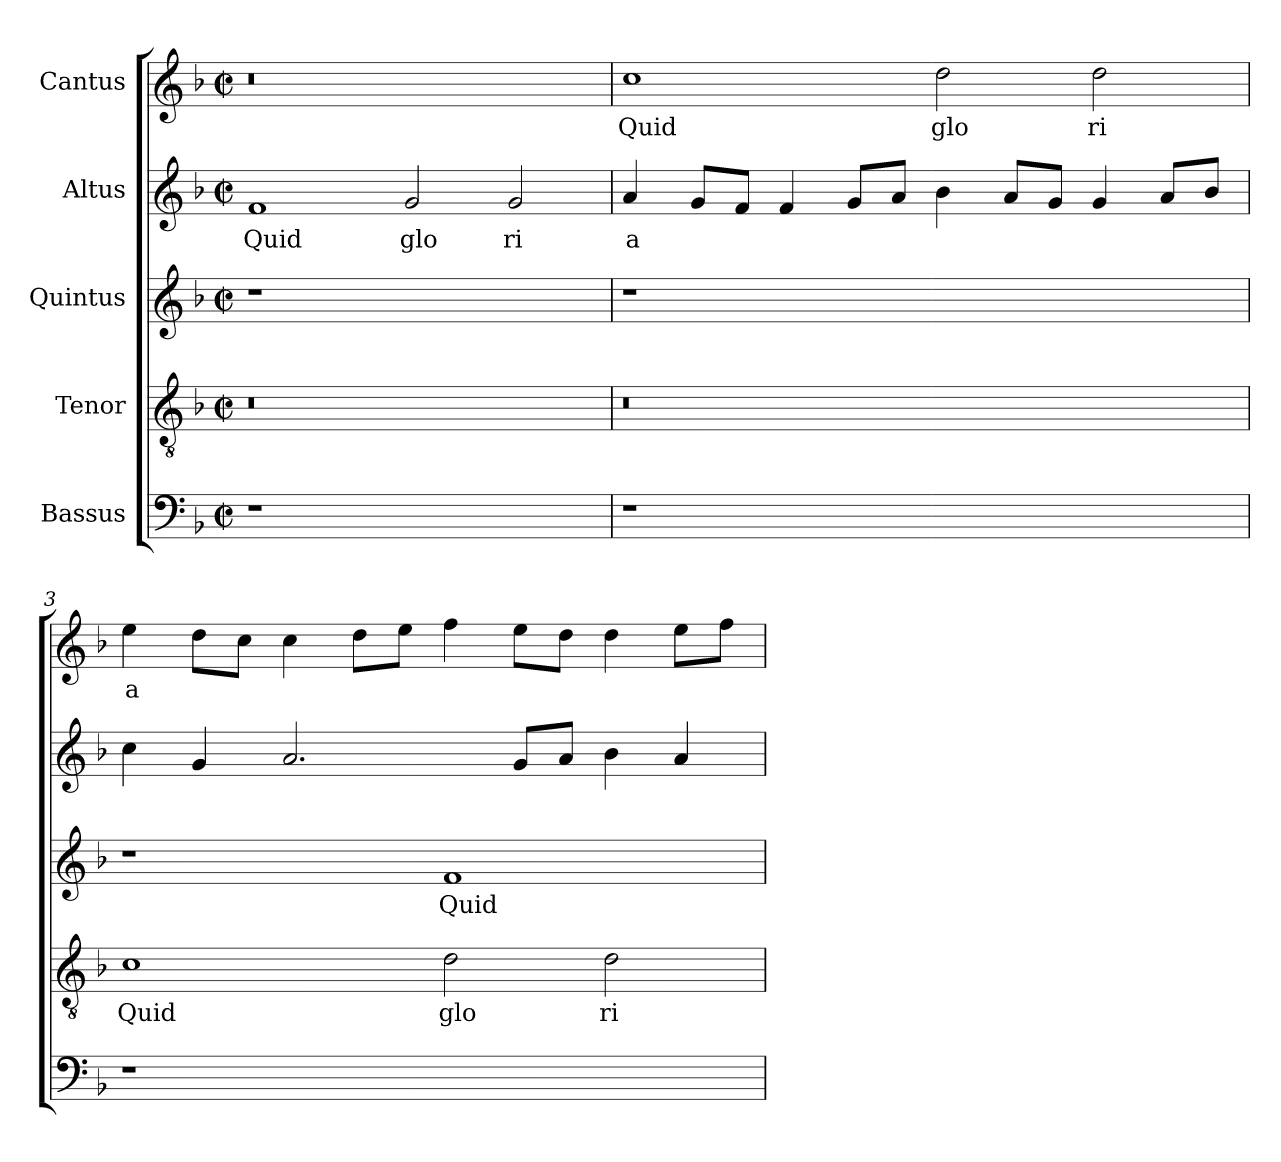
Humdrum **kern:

**kern	**kern	**text	**kern	**text	**kern	**text	**kern	**text
*part5	*part4	*part4	*part3	*part3	*part2	*part2	*part1	*part1
*staff5	*staff4	*staff4	*staff3	*staff3	*staff2	*staff2	*staff1	*staff1
*I"Bassus	*I"Tenor	*	*I"Quintus	*	*I"Altus	*	*I"Cantus	*
!!LO:PB:g=z
*stria5	*stria5	*	*stria5	*	*stria5	*	*stria5	*
*clefF4	*clefGv2	*	*clefG2	*	*clefG2	*	*clefG2	*
*k[b-]	*k[b-]	*	*k[b-]	*	*k[b-]	*	*k[b-]	*
*F:	*F:	*	*F:	*	*F:	*	*F:	*
*M2/2	*M2/2	*	*M2/2	*	*M2/2	*	*M2/2	*
*met(c|)	*met(c|)	*	*met(c|)	*	*met(c|)	*	*met(c|)	*
=1	=1	=1	=1	=1	=1	=1	=1	=1
!	!	!	!	!	!	!LO:LY:b:cj	!	!
1r	0r	.	1r	.	1f	Quid	0r	.
!	!	!	!	!	!	!LO:LY:b:cj	!	!
1ryy	.	.	1ryy	.	2g/	glo	.	.
!	!	!	!	!	!	!LO:LY:b:cj	!	!
.	.	.	.	.	2g/	ri	.	.
=2	=2	=2	=2	=2	=2	=2	=2	=2
!	!	!	!	!	!	!LO:LY:b:cj	!	!LO:LY:b:cj
1r	0r	.	1r	.	4a/	a	1cc	Quid
!	!	!	!	!	!	!LO:LY:b:cj	!	!
.	.	.	.	.	8g/L	.	.	.
!	!	!	!	!	!	!LO:LY:b:cj	!	!
.	.	.	.	.	8f/J	.	.	.
!	!	!	!	!	!	!LO:LY:b:cj	!	!
.	.	.	.	.	4f/	.	.	.
!	!	!	!	!	!	!LO:LY:b:cj	!	!
.	.	.	.	.	8g/L	.	.	.
!	!	!	!	!	!	!LO:LY:b:cj	!	!
.	.	.	.	.	8a/J	.	.	.
!	!	!	!	!	!	!LO:LY:b:cj	!	!LO:LY:b:cj
1ryy	.	.	1ryy	.	4b-\	.	2dd\	glo
!	!	!	!	!	!	!LO:LY:b:cj	!	!
.	.	.	.	.	8a/L	.	.	.
!	!	!	!	!	!	!LO:LY:b:cj	!	!
.	.	.	.	.	8g/J	.	.	.
!	!	!	!	!	!	!LO:LY:b:cj	!	!LO:LY:b:cj
.	.	.	.	.	4g/	.	2dd\	ri
!	!	!	!	!	!	!LO:LY:b:cj	!	!
.	.	.	.	.	8a/L	.	.	.
!	!	!	!	!	!	!LO:LY:b:cj	!	!
.	.	.	.	.	8b-/J	.	.	.
=3	=3	=3	=3	=3	=3	=3	=3	=3
!	!	!LO:LY:b:cj	!	!	!	!LO:LY:b:cj	!	!LO:LY:b:cj
1r	1c	Quid	1r	.	4cc\	.	4ee\	a
!	!	!	!	!	!	!LO:LY:b:cj	!	!LO:LY:b:cj
.	.	.	.	.	4g/	.	8dd\L	.
!	!	!	!	!	!	!	!	!LO:LY:b:cj
.	.	.	.	.	.	.	8cc\J	.
!	!	!	!	!	!	!LO:LY:b:cj	!	!LO:LY:b:cj
.	.	.	.	.	2.a/	.	4cc\	.
!	!	!	!	!	!	!	!	!LO:LY:b:cj
.	.	.	.	.	.	.	8dd\L	.
!	!	!	!	!	!	!	!	!LO:LY:b:cj
.	.	.	.	.	.	.	8ee\J	.
!	!	!LO:LY:b:cj	!	!LO:LY:b:cj	!	!	!	!LO:LY:b:cj
1ryy	2d\	glo	1f	Quid	.	.	4ff\	.
!	!	!	!	!	!	!LO:LY:b:cj	!	!LO:LY:b:cj
.	.	.	.	.	8g/L	.	8ee\L	.
!	!	!	!	!	!	!LO:LY:b:cj	!	!LO:LY:b:cj
.	.	.	.	.	8a/J	.	8dd\J	.
!	!	!LO:LY:b:cj	!	!	!	!LO:LY:b:cj	!	!LO:LY:b:cj
.	2d\	ri	.	.	4b-\	.	4dd\	.
!	!	!	!	!	!	!LO:LY:b:cj	!	!LO:LY:b:cj
.	.	.	.	.	4a/	.	8ee\L	.
!	!	!	!	!	!	!	!	!LO:LY:b:cj
.	.	.	.	.	.	.	8ff\J	.
=	=	=	=	=	=	=	=	=
*-	*-	*-	*-	*-	*-	*-	*-	*-
